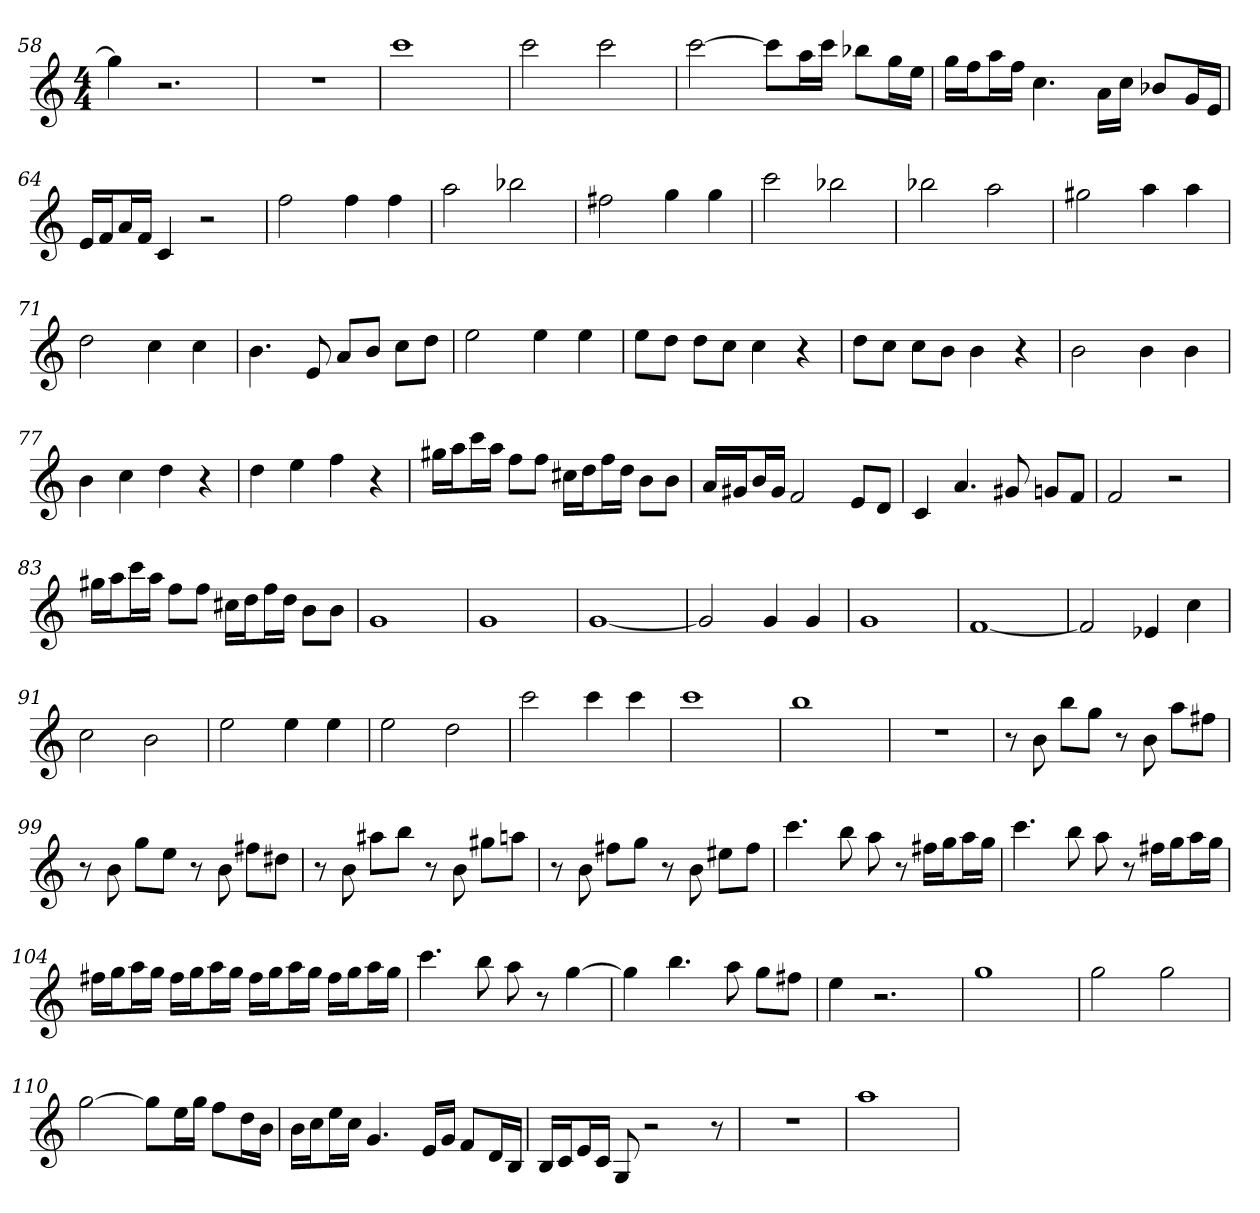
**kern
*part1
*staff1
*k[]
*C:
*M4/4
=58
4gg]
2.r
=59
1r
=60
1ccc
=61
2ccc
2ccc
=62
[2ccc
8cccL]
16aaL
16cccJJ
8bb-XL
16ggL
16eeJJ
=63
16ggLL
16ffJ
16aaL
16ffJJ
4.cc
16aLL
16ccJJ
8b-XL
16gL
16eJJ
=64
16eLL
16fJ
16aL
16fJJ
4c
2r
=65
2ff
4ff
4ff
=66
2aa
2bb-X
=67
2ff#X
4gg
4gg
=68
2ccc
2bb-X
=69
2bb-X
2aa
=70
2gg#X
4aa
4aa
=71
2dd
4cc
4cc
=72
4.b
8e
8aL
8bJ
8ccL
8ddJ
=73
2ee
4ee
4ee
=74
8eeL
8ddJ
8ddL
8ccJ
4cc
4r
=75
8ddL
8ccJ
8ccL
8bJ
4b
4r
=76
2b
4b
4b
=77
4b
4cc
4dd
4r
=78
4dd
4ee
4ff
4r
=79
16gg#XLL
16aaJ
16cccL
16aaJJ
8ffL
8ffJ
16cc#XLL
16ddJ
16ffL
16ddJJ
8bL
8bJ
=80
16aLL
16g#XJ
16bL
16g#JJ
2f
8eL
8dJ
=81
4c
4.a
8g#X
8gnL
8fJ
=82
2f
2r
=83
16gg#XLL
16aaJ
16cccL
16aaJJ
8ffL
8ffJ
16cc#XLL
16ddJ
16ffL
16ddJJ
8bL
8bJ
=84
1g
=85
1g
=86
[1g
=87
2g]
4g
4g
=88
1g
=89
[1f
=90
2f]
4e-X
4cc
=91
2cc
2b
=92
2ee
4ee
4ee
=93
2ee
2dd
=94
2ccc
4ccc
4ccc
=95
1ccc
=96
1bb
=97
1r
=98
8r
8b
8bbL
8ggJ
8r
8b
8aaL
8ff#XJ
=99
8r
8b
8ggL
8eeJ
8r
8b
8ff#XL
8dd#XJ
=100
8r
8b
8aa#XL
8bbJ
8r
8b
8gg#XL
8aanJ
=101
8r
8b
8ff#XL
8ggJ
8r
8b
8ee#XL
8ff#J
=102
4.ccc
8bb
8aa
8r
16ff#XLL
16ggJ
16aaL
16ggJJ
=103
4.ccc
8bb
8aa
8r
16ff#XLL
16ggJ
16aaL
16ggJJ
=104
16ff#XLL
16ggJ
16aaL
16ggJJ
16ff#LL
16ggJ
16aaL
16ggJJ
16ff#LL
16ggJ
16aaL
16ggJJ
16ff#LL
16ggJ
16aaL
16ggJJ
=105
4.ccc
8bb
8aa
8r
[4gg
=106
4gg]
4.bb
8aa
8ggL
8ff#XJ
=107
4ee
2.r
=108
1gg
=109
2gg
2gg
=110
[2gg
8ggL]
16eeL
16ggJJ
8ffL
16ddL
16bJJ
=111
16bLL
16ccJ
16eeL
16ccJJ
4.g
16eLL
16gJJ
8fL
16dL
16BJJ
=112
16BLL
16cJ
16eL
16cJJ
8G
2r
8r
=113
1r
=114
1aa
=
*-
